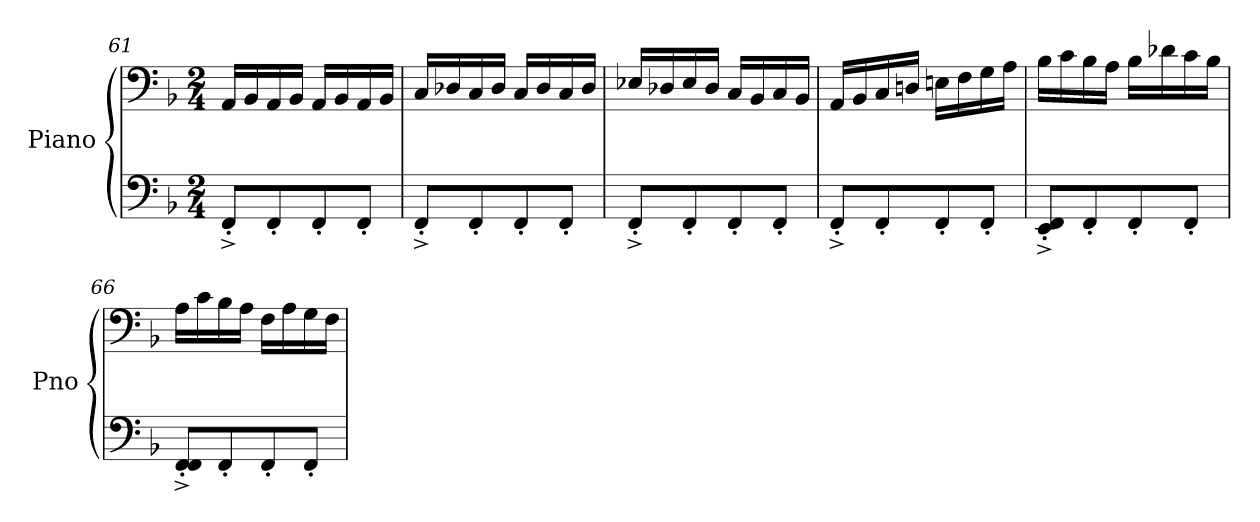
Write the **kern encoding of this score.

**kern	**kern
*part1	*part1
*staff2	*staff1
*I"Piano	*
*I'Pno	*
*clefF4	*clefF4
*k[b-]	*k[b-]
*M2/4	*M2/4
=61	=61
8FF^'/L	16AA/LL
.	16BB-/
8FF'/	16AA/
.	16BB-/JJ
8FF'/	16AA/LL
.	16BB-/
8FF'/J	16AA/
.	16BB-/JJ
=62	=62
8FF^'/L	16C/LL
.	16D-X/
8FF'/	16C/
.	16D-/JJ
8FF'/	16C/LL
.	16D-/
8FF'/J	16C/
.	16D-/JJ
!!LO:LB:g=z
=63	=63
8FF^'/L	16E-X/LL
.	16D-X/
8FF'/	16E-/
.	16D-/JJ
8FF'/	16C/LL
.	16BB-/
8FF'/J	16C/
.	16BB-/JJ
=64	=64
8FF^'/L	16AA/LL
.	16BB-/
8FF'/	16C/
.	16Dn/JJ
8FF'/	16En\LL
.	16F\
8FF'/J	16G\
.	16A\JJ
=65	=65
8EE/^' 8FF/^'L	16B-\LL
.	16c\
8FF'/	16B-\
.	16A\JJ
8FF'/	16B-\LL
.	16d-X\
8FF'/J	16c\
.	16B-\JJ
=66	=66
8FF/^' 8FF/^'L	16A\LL
.	16c\
8FF'/	16B-\
.	16A\JJ
8FF'/	16F\LL
.	16A\
8FF'/J	16G\
.	16F\JJ
=	=
*-	*-
